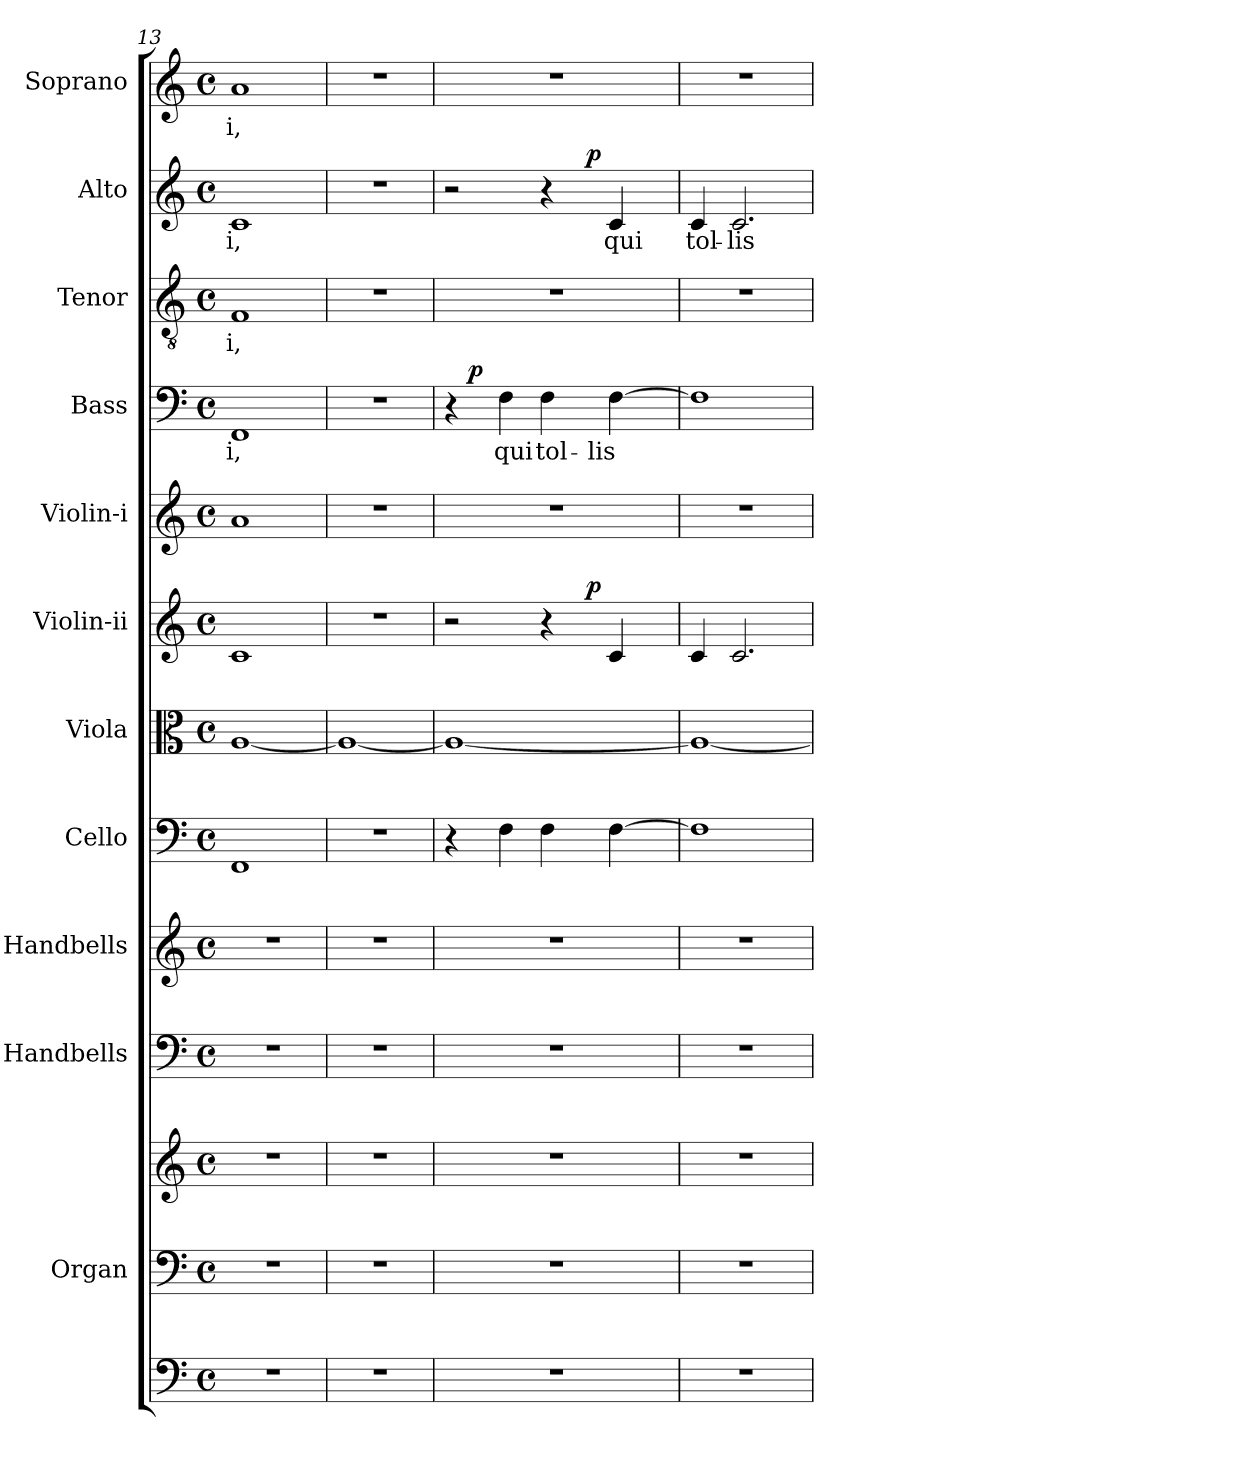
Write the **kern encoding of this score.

**kern	**kern	**kern	**kern	**kern	**kern	**kern	**kern	**dynam	**kern	**kern	**text	**dynam	**kern	**text	**kern	**text	**dynam	**kern	**text
*part12	*part11	*part11	*part10	*part9	*part8	*part7	*part6	*part6	*part5	*part4	*part4	*part4	*part3	*part3	*part2	*part2	*part2	*part1	*part1
*staff13	*staff12	*staff11	*staff10	*staff9	*staff8	*staff7	*staff6	*staff6	*staff5	*staff4	*staff4	*staff4	*staff3	*staff3	*staff2	*staff2	*staff2	*staff1	*staff1
*	*I"Organ	*	*I"Handbells	*I"Handbells	*I"Cello	*I"Viola	*I"Violin-ii	*	*I"Violin-i	*I"Bass	*	*	*I"Tenor	*	*I"Alto	*	*	*I"Soprano	*
*	*	*	*	*	*	*I'Vla.	*I'Vln.-ii	*	*I'Vln.-i	*I'B	*	*	*I'T	*	*I'A	*	*	*I'S	*
*clefF4	*clefF4	*clefG2	*clefF4	*clefG2	*clefF4	*clefC3	*clefG2	*	*clefG2	*clefF4	*	*	*clefGv2	*	*clefG2	*	*	*clefG2	*
*k[]	*k[]	*k[]	*k[]	*k[]	*k[]	*k[]	*k[]	*	*k[]	*k[]	*	*	*k[]	*	*k[]	*	*	*k[]	*
*C:	*C:	*C:	*C:	*C:	*C:	*C:	*C:	*	*C:	*C:	*	*	*C:	*	*C:	*	*	*C:	*
*M4/4	*M4/4	*M4/4	*M4/4	*M4/4	*M4/4	*M4/4	*M4/4	*	*M4/4	*M4/4	*	*	*M4/4	*	*M4/4	*	*	*M4/4	*
*met(c)	*met(c)	*met(c)	*met(c)	*met(c)	*met(c)	*met(c)	*met(c)	*	*met(c)	*met(c)	*	*	*met(c)	*	*met(c)	*	*	*met(c)	*
=13	=13	=13	=13	=13	=13	=13	=13	=13	=13	=13	=13	=13	=13	=13	=13	=13	=13	=13	=13
!	!	!	!	!	!	!	!	!	!	!	!LO:LY:b	!	!	!LO:LY:b	!	!LO:LY:b	!	!	!LO:LY:b
1r	1r	1r	1r	1r	1FF	[<1A	1c	.	1a	1FF	-i,	.	1F	-i,	1c	-i,	.	1a	-i,
=14	=14	=14	=14	=14	=14	=14	=14	=14	=14	=14	=14	=14	=14	=14	=14	=14	=14	=14	=14
1r	1r	1r	1r	1r	1r	1A_	1r	.	1r	1r	.	.	1r	.	1r	.	.	1r	.
=15	=15	=15	=15	=15	=15	=15	=15	=15	=15	=15	=15	=15	=15	=15	=15	=15	=15	=15	=15
*	*	*	*	*	*	*	*^	*	*	*^	*	*	*	*	*^	*	*	*	*
1r	1r	1r	1r	1r	4r	1A_	2r	2ryy	.	1r	4r	16.ryy	.	.	1r	.	2r	2ryy	.	.	1r	.
!	!	!	!	!	!	!	!	!	!	!	!	!	!	!LO:DY:a	!	!	!	!	!	!	!	!
.	.	.	.	.	.	.	.	.	.	.	.	2ryy	.	p	.	.	.	.	.	.	.	.
!	!	!	!	!	!	!	!	!	!	!	!	!	!LO:LY:b	!	!	!	!	!	!	!	!	!
.	.	.	.	.	4F\	.	.	.	.	.	4F\	.	qui	.	.	.	.	.	.	.	.	.
!	!	!	!	!	!	!	!	!	!	!	!	!	!LO:LY:b	!	!	!	!	!	!	!	!	!
.	.	.	.	.	4F\	.	4r	8ryy	.	.	4F\	.	tol-	.	.	.	4r	8ryy	.	.	.	.
.	.	.	.	.	.	.	.	.	.	.	.	4ryy	.	.	.	.	.	.	.	.	.	.
.	.	.	.	.	.	.	.	32ryy	.	.	.	.	.	.	.	.	.	32ryy	.	.	.	.
!	!	!	!	!	!	!	!	!	!LO:DY:a	!	!	!	!	!	!	!	!	!	!	!LO:DY:a	!	!
.	.	.	.	.	.	.	.	4ryy	p	.	.	.	.	.	.	.	.	4ryy	.	p	.	.
!	!	!	!	!	!	!	!	!	!	!	!	!	!LO:LY:b	!	!	!	!	!	!LO:LY:b	!	!	!
.	.	.	.	.	[>4F\	.	4c/	.	.	.	[>4F\	.	-lis	.	.	.	4c/	.	qui	.	.	.
.	.	.	.	.	.	.	.	.	.	.	.	8ryy	.	.	.	.	.	.	.	.	.	.
.	.	.	.	.	.	.	.	16.ryy	.	.	.	.	.	.	.	.	.	16.ryy	.	.	.	.
.	.	.	.	.	.	.	.	.	.	.	.	32ryy	.	.	.	.	.	.	.	.	.	.
=16	=16	=16	=16	=16	=16	=16	=16	=16	=16	=16	=16	=16	=16	=16	=16	=16	=16	=16	=16	=16	=16	=16
!	!	!	!	!	!	!	!	!	!	!	!	!	!	!	!	!	!	!	!LO:LY:b	!	!	!
*	*	*	*	*	*	*	*v	*v	*	*	*v	*v	*	*	*	*	*v	*v	*	*	*	*
1r	1r	1r	1r	1r	1F]	1A_	4c/	.	1r	1F]	.	.	1r	.	4c/	tol-	.	1r	.
!	!	!	!	!	!	!	!	!	!	!	!	!	!	!	!	!LO:LY:b:rj	!	!	!
.	.	.	.	.	.	.	2.c/	.	.	.	.	.	.	.	2.c/	-lis	.	.	.
=	=	=	=	=	=	=	=	=	=	=	=	=	=	=	=	=	=	=	=
*-	*-	*-	*-	*-	*-	*-	*-	*-	*-	*-	*-	*-	*-	*-	*-	*-	*-	*-	*-
